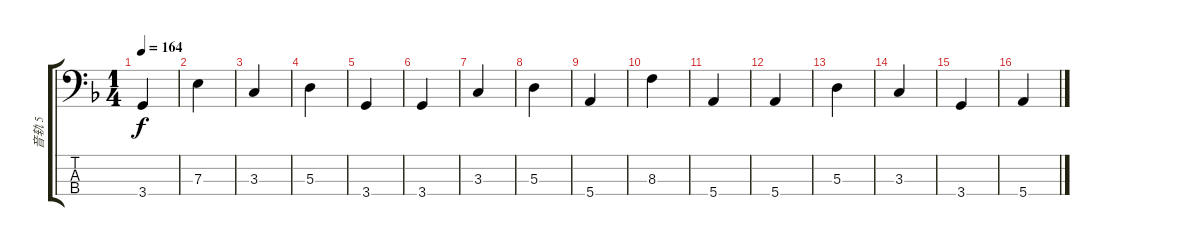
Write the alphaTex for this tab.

\track ("音轨 5" "音轨 5") {instrument electricbassfinger}
\staff {score tabs}
\tuning (G2 D2 A1 E1) {hide}
\ts (1 4)
\tempo 164
\clef f4
\ks f
3.4.4{dy f} |
7.3.4 |
3.3.4 |
5.3.4 |
3.4.4 |
3.4.4 |
3.3.4 |
5.3.4 |
5.4.4 |
8.3.4 |
5.4.4 |
5.4.4 |
5.3.4 |
3.3.4 |
3.4.4 |
5.4.4
